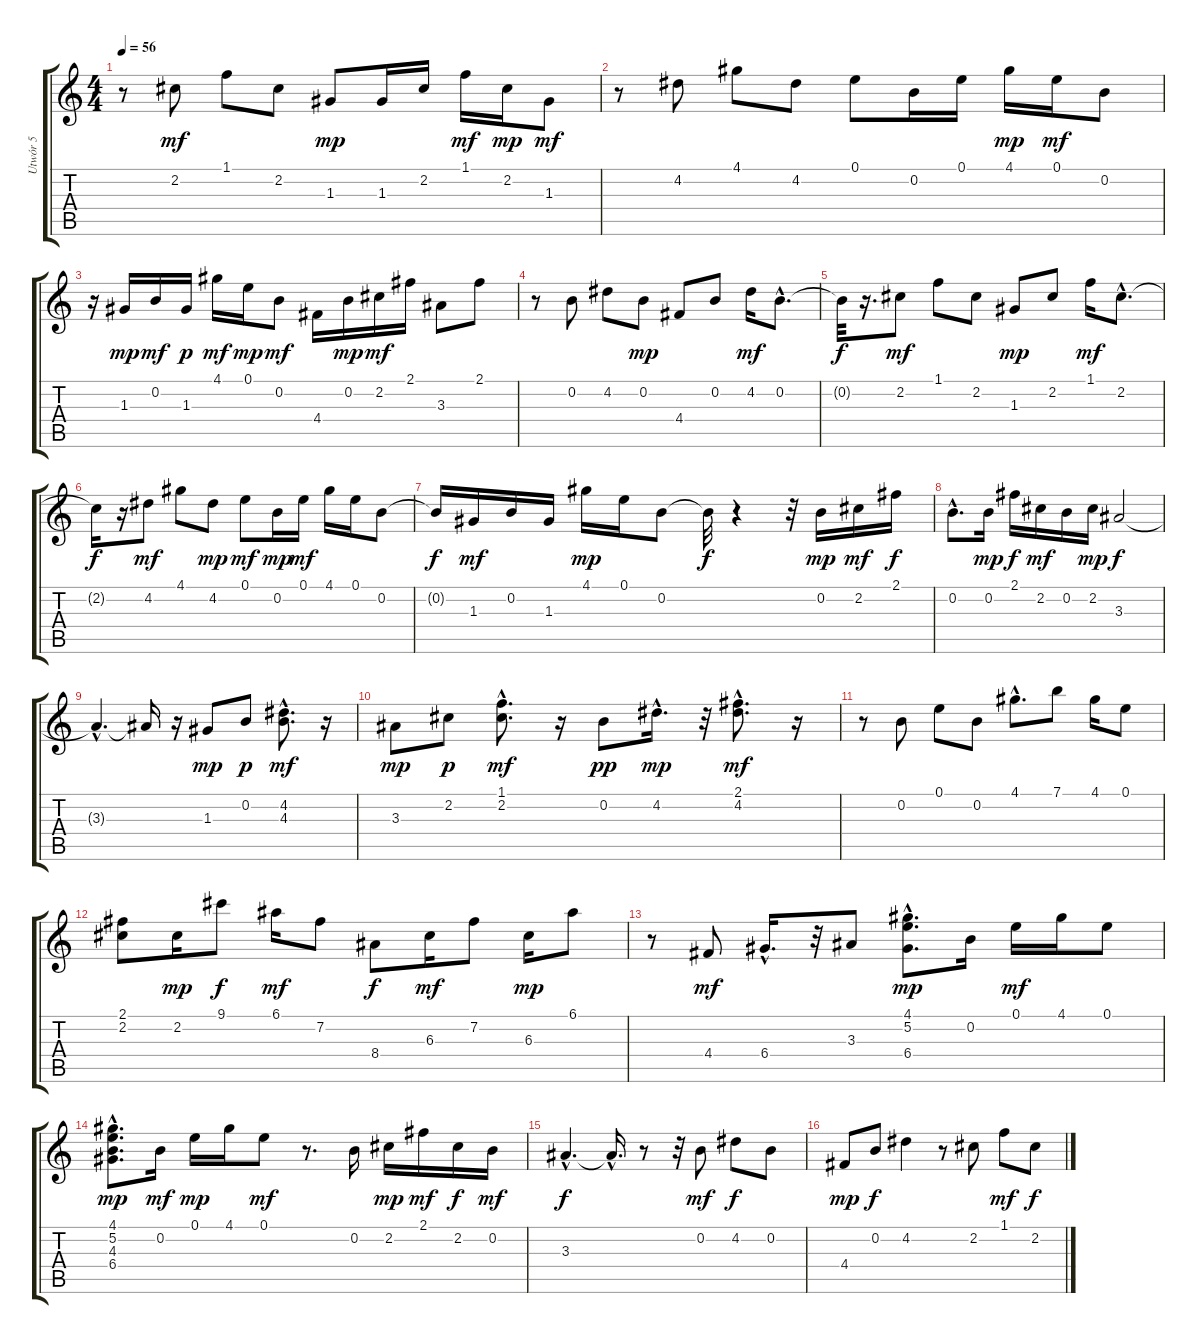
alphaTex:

\track ("Utwór 5" "Utwór 5") {instrument electricguitarclean}
\staff {score tabs}
\tuning (E4 B3 G3 D3 A2 E2) {hide}
\ts (4 4)
\tempo 56
\clef g2
\ks c
r.8{dy mf} 2.2.8 1.1.8 2.2.8 1.3.8{dy mp} 1.3.16 2.2.16 1.1.16{dy mf} 2.2.16{dy mp} 1.3.8{dy mf} |
r.8 4.2.8 4.1.8 4.2.8 0.1.8 0.2.16 0.1.16 4.1.16{dy mp} 0.1.16{dy mf} 0.2.8 |
r.16 1.3.16{dy mp} 0.2.16{dy mf} 1.3.16{dy p} 4.1.16{dy mf} 0.1.16{dy mp} 0.2.8{dy mf} 4.4.16 0.2.16{dy mp} 2.2.16{dy mf} 2.1.16 3.3.8 2.1.8 |
r.8 0.2.8 4.2.8 0.2.8{dy mp} 4.4.8 0.2.8 4.2.16{dy mf} 0.2{hac}.8{d} |
0.2{t}.32{dy f} r.16{d} 2.2.8{dy mf} 1.1.8 2.2.8 1.3.8{dy mp} 2.2.8 1.1.16{dy mf} 2.2{hac}.8{d} |
2.2{t}.16{dy f} r.16 4.2.8{dy mf} 4.1.8 4.2.8{dy mp} 0.1.8{dy mf} 0.2.16{dy mp} 0.1.16{dy mf} 4.1.16 0.1.16 0.2.8 |
0.2{t}.16{dy f} 1.3.16{dy mf} 0.2.16 1.3.16 4.1.16{dy mp} 0.1.16 0.2.8 0.2{t}.32{dy f} r.4 r.32 0.2.16{dy mp} 2.2.16{dy mf} 2.1.16{dy f} |
0.2{hac}.8{d} 0.2.16{dy mp} 2.1.16{dy f} 2.2.16{dy mf} 0.2.16 2.2.16{dy mp} 3.3.2{dy f} |
3.3{hac t}.4{d} 3.3{t}.16 r.16 1.3.8{dy mp} 0.2.8{dy p} (4.2{hac} 4.3{hac}).8{d dy mf} r.16 |
3.3.8{dy mp} 2.2.8{dy p} (1.1{hac} 2.2{hac}).8{d dy mf} r.16 0.2.8{dy pp} 4.2{hac}.16{d dy mp} r.32 (2.1{hac} 4.2{hac}).8{d dy mf} r.16 |
r.8 0.2.8 0.1.8 0.2.8 4.1{hac}.8{d} 7.1.8 4.1.16 0.1.8 |
(2.1 2.2).8 2.2.16{dy mp} 9.1.8{dy f} 6.1.16{dy mf} 7.2.8 8.4.8{dy f} 6.3.16{dy mf} 7.2.8 6.3.16{dy mp} 6.1.8 |
r.8 4.4.8{dy mf} 6.4{hac}.16{d} r.32 3.3.8 (4.1{hac} 5.2{hac} 6.4{hac}).8{d dy mp} 0.2.16 0.1.16{dy mf} 4.1.16 0.1.8 |
(4.1{hac} 5.2{hac} 4.3{hac} 6.4{hac}).8{d dy mp} 0.2.16{dy mf} 0.1.16{dy mp} 4.1.16 0.1.8{dy mf} r.8{d} 0.2.16 2.2.16{dy mp} 2.1.16{dy mf} 2.2.16{dy f} 0.2.16{dy mf} |
3.3{hac}.4{d dy f} 3.3{hac t}.16{d} r.8 r.32 0.2.8{dy mf} 4.2.8{dy f} 0.2.8 |
4.4.8{dy mp} 0.2.8{dy f} 4.2.4 r.8 2.2.8 1.1.8{dy mf} 2.2.8{dy f}
